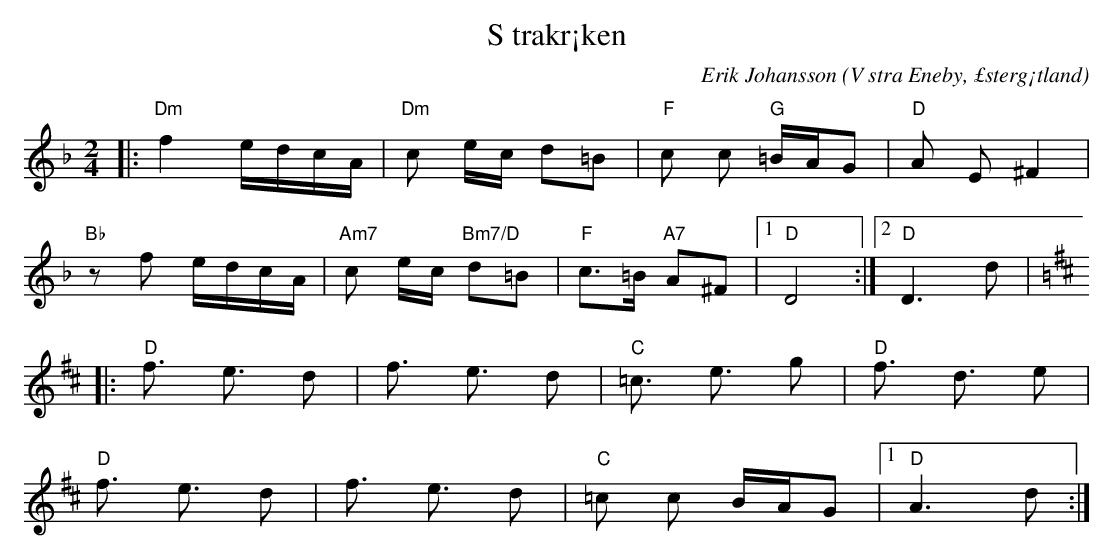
X:1
T:S trakr¡ken
C:Erik Johansson
O:V stra Eneby, £sterg¡tland
Q:90
M:2/4
L:1/8
K:Dm
|:"Dm"f2 e/d/c/A/ |"Dm"c e/c/ d=B| "F" c c "G" =B/A/G | "D" A E ^F2 |
"Bb" zf e/d/c/A/ |"Am7"c e/c/ "Bm7/D"d=B| "F" c>=B  "A7" A^F |1 "D" D4 :|2 "D" D3d |
K:D
|:"D" f3/2 e3/2 d |f3/2 e3/2 d| "C" =c3/2 e3/2 g| "D" f3/2 d3/2 e |
"D" f3/2 e3/2 d |f3/2 e3/2 d| "C"=c c  B/A/G  |1 "D" A3  d:|2
